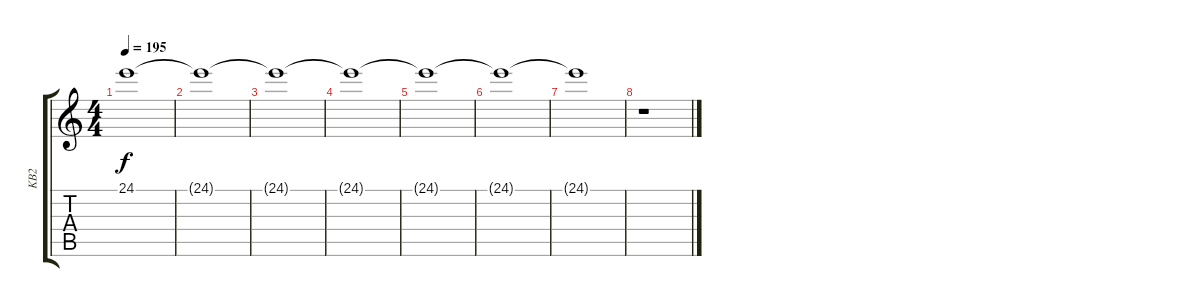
\track ("KB2" "KB2") {instrument stringensemble1}
\staff {score tabs}
\tuning (E4 B3 G3 D3 A2 E2) {hide}
\ts (4 4)
\tempo 195
\clef g2
\ks c
24.1.1{dy f} |
24.1{t}.1 |
24.1{t}.1 |
24.1{t}.1 |
24.1{t}.1 |
24.1{t}.1 |
24.1{t}.1 |
r.1
